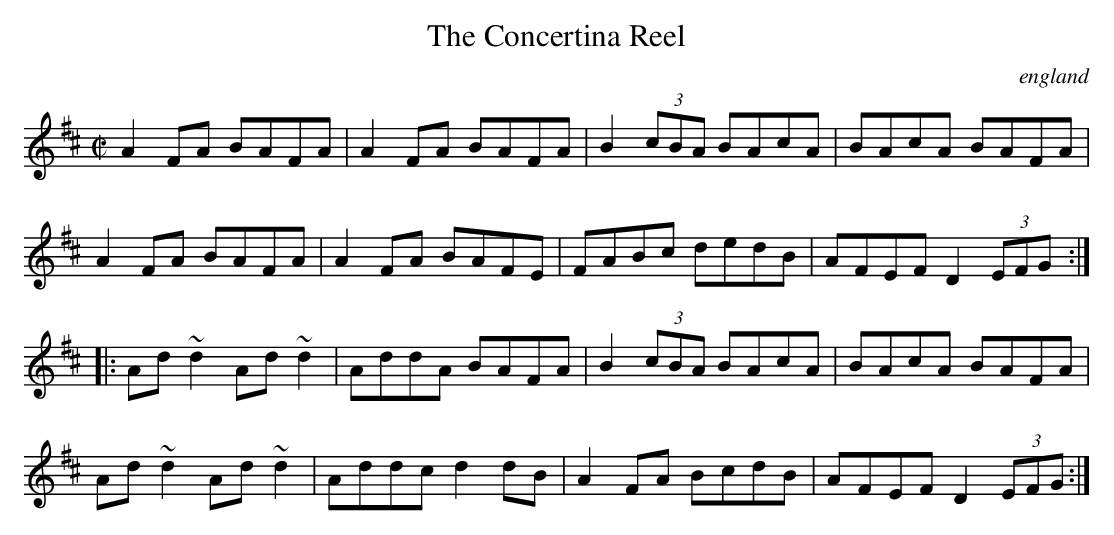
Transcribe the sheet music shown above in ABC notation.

X:1
T:Concertina Reel, The
O:england
M:C|
K:D
A2FA BAFA|A2FA BAFA|B2 (3cBA BAcA|BAcA BAFA|
A2FA BAFA|A2FA BAFE|FABc dedB|AFEF D2 (3EFG:|
|:Ad~d2 Ad~d2|AddA BAFA|B2 (3cBA BAcA|BAcA BAFA|
Ad~d2 Ad~d2|Addc d2dB|A2FA BcdB|AFEF D2 (3EFG:|
